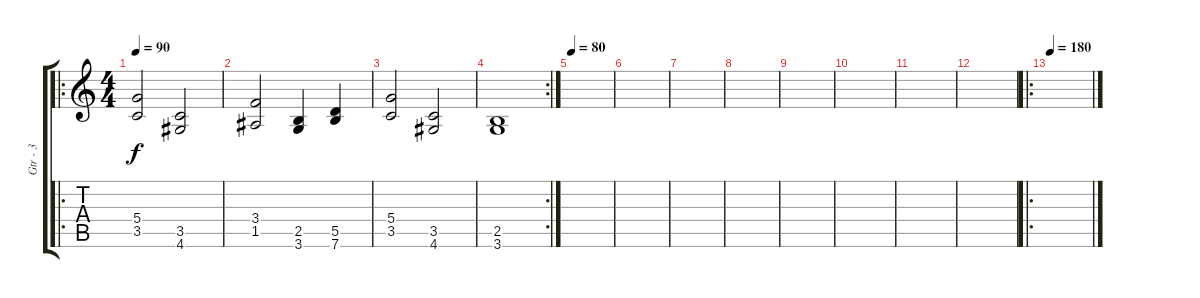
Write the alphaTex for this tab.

\track ("Gtr - 3" "Gtr - 3") {mute instrument overdrivenguitar}
\staff {score tabs}
\tuning (E4 B3 G3 D3 A2 E2) {hide}
\ro
\ts (4 4)
\tempo 90
\clef g2
\ks c
(5.4 3.5).2{dy f instrument overdrivenguitar} (3.5 4.6).2 |
(3.4 1.5).2 (2.5 3.6).4 (5.5 7.6).4 |
(5.4 3.5).2 (3.5 4.6).2 |
\rc 2
(2.5 3.6).1 |
\tempo 80
|
|
|
|
|
|
|
|
\ro
\tempo 180
